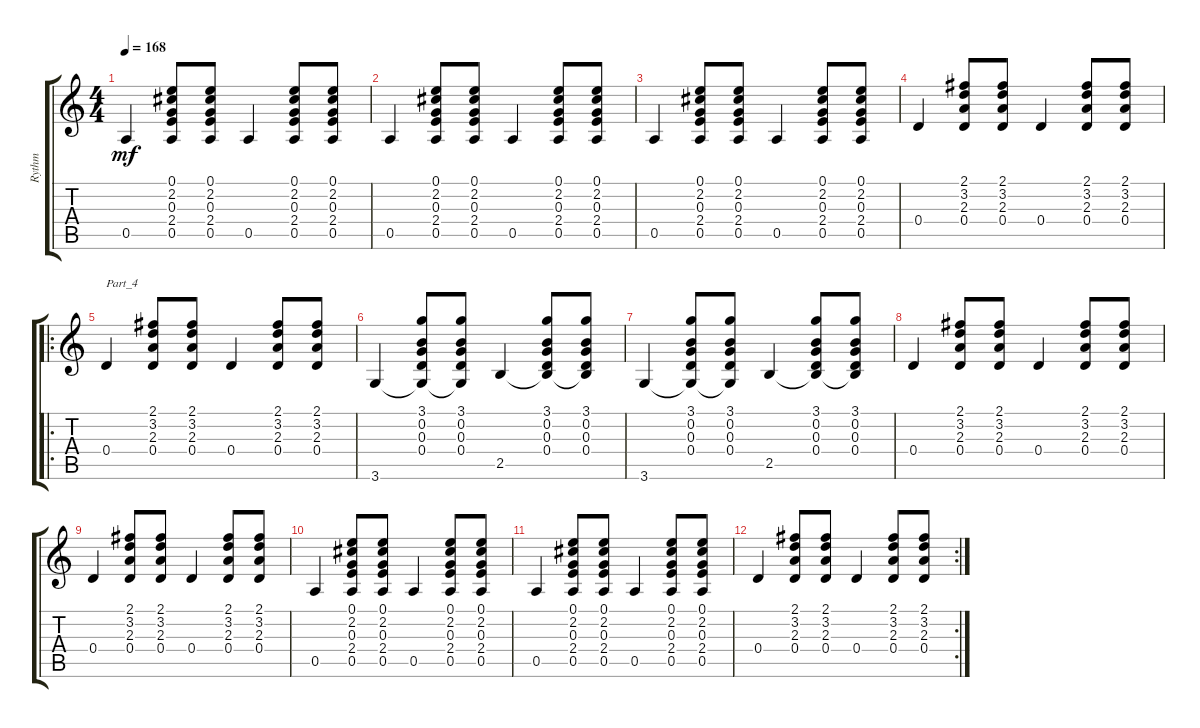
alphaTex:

\track ("Rythm" "Rythm") {instrument acousticguitarnylon}
\staff {score tabs}
\tuning (E4 B3 G3 D3 A2 E2) {hide}
\ts (4 4)
\tempo 168
\clef g2
\ks c
0.5.4{dy mf} (0.1 2.2 0.3 2.4 0.5).8 (0.1 2.2 0.3 2.4 0.5).8 0.5.4 (0.1 2.2 0.3 2.4 0.5).8 (0.1 2.2 0.3 2.4 0.5).8 |
0.5.4 (0.1 2.2 0.3 2.4 0.5).8 (0.1 2.2 0.3 2.4 0.5).8 0.5.4 (0.1 2.2 0.3 2.4 0.5).8 (0.1 2.2 0.3 2.4 0.5).8 |
0.5.4 (0.1 2.2 0.3 2.4 0.5).8 (0.1 2.2 0.3 2.4 0.5).8 0.5.4 (0.1 2.2 0.3 2.4 0.5).8 (0.1 2.2 0.3 2.4 0.5).8 |
0.4.4 (2.1 3.2 2.3 0.4).8 (2.1 3.2 2.3 0.4).8 0.4.4 (2.1 3.2 2.3 0.4).8 (2.1 3.2 2.3 0.4).8 |
\ro
0.4.4{txt "Part_4"} (2.1 3.2 2.3 0.4).8 (2.1 3.2 2.3 0.4).8 0.4.4 (2.1 3.2 2.3 0.4).8 (2.1 3.2 2.3 0.4).8 |
3.6.4 (3.1 0.2 0.3 0.4 3.6{t}).8 (3.1 0.2 0.3 0.4 3.6{t}).8 2.5.4 (3.1 0.2 0.3 0.4 2.5{t}).8 (3.1 0.2 0.3 0.4 2.5{t}).8 |
3.6.4 (3.1 0.2 0.3 0.4 3.6{t}).8 (3.1 0.2 0.3 0.4 3.6{t}).8 2.5.4 (3.1 0.2 0.3 0.4 2.5{t}).8 (3.1 0.2 0.3 0.4 2.5{t}).8 |
0.4.4 (2.1 3.2 2.3 0.4).8 (2.1 3.2 2.3 0.4).8 0.4.4 (2.1 3.2 2.3 0.4).8 (2.1 3.2 2.3 0.4).8 |
0.4.4 (2.1 3.2 2.3 0.4).8 (2.1 3.2 2.3 0.4).8 0.4.4 (2.1 3.2 2.3 0.4).8 (2.1 3.2 2.3 0.4).8 |
0.5.4 (0.1 2.2 0.3 2.4 0.5).8 (0.1 2.2 0.3 2.4 0.5).8 0.5.4 (0.1 2.2 0.3 2.4 0.5).8 (0.1 2.2 0.3 2.4 0.5).8 |
0.5.4 (0.1 2.2 0.3 2.4 0.5).8 (0.1 2.2 0.3 2.4 0.5).8 0.5.4 (0.1 2.2 0.3 2.4 0.5).8 (0.1 2.2 0.3 2.4 0.5).8 |
\rc 2
0.4.4 (2.1 3.2 2.3 0.4).8 (2.1 3.2 2.3 0.4).8 0.4.4 (2.1 3.2 2.3 0.4).8 (2.1 3.2 2.3 0.4).8
